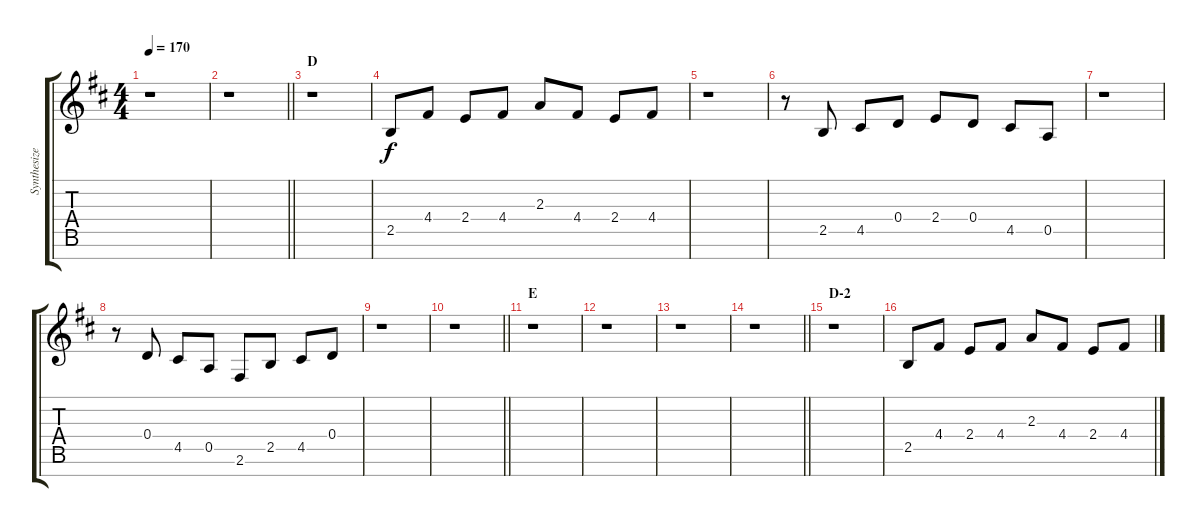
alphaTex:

\track ("Synthesizer" "Synthesize") {instrument fx5brightness}
\staff {score tabs}
\tuning (E5 B4 G4 D4 A3 E3 B2) {hide}
\ts (4 4)
\tempo 170
\clef g2
\ks d
r.1{dy f} |
\barLineRight lightlight
r.1 |
\section ("" "D")
r.1 |
2.5.8 4.4.8 2.4.8 4.4.8 2.3.8 4.4.8 2.4.8 4.4.8 |
r.1 |
r.8 2.5.8 4.5.8 0.4.8 2.4.8 0.4.8 4.5.8 0.5.8 |
r.1 |
r.8 0.4.8 4.5.8 0.5.8 2.6.8 2.5.8 4.5.8 0.4.8 |
r.1 |
\barLineRight lightlight
r.1 |
\section ("" "E")
r.1 |
r.1 |
r.1 |
\barLineRight lightlight
r.1 |
\section ("" "D-2")
r.1 |
2.5.8 4.4.8 2.4.8 4.4.8 2.3.8 4.4.8 2.4.8 4.4.8
